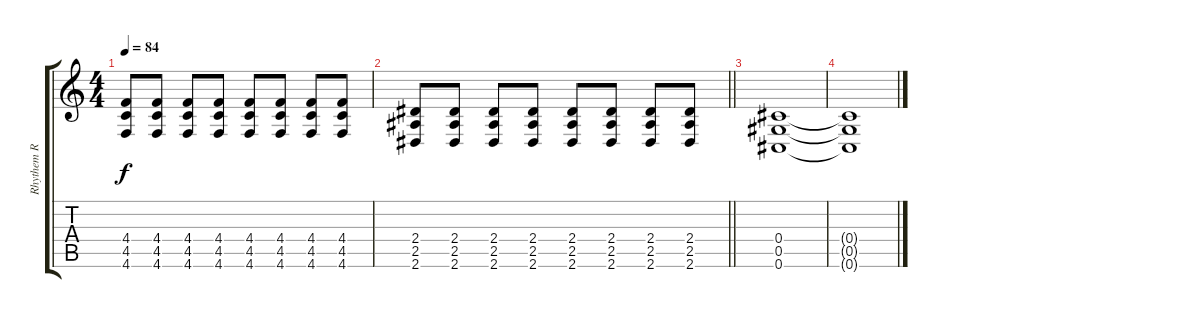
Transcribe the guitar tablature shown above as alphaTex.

\track ("Rhythem R" "Rhythem R") {instrument electricguitarclean}
\staff {score tabs}
\tuning (Eb4 Bb3 Gb3 Db3 Ab2 Db2) {hide}
\ts (4 4)
\tempo 84
\clef g2
\ks c
(4.4 4.5 4.6).8{dy f} (4.4 4.5 4.6).8 (4.4 4.5 4.6).8 (4.4 4.5 4.6).8 (4.4 4.5 4.6).8 (4.4 4.5 4.6).8 (4.4 4.5 4.6).8 (4.4 4.5 4.6).8 |
\barLineRight lightlight
(2.4 2.5 2.6).8 (2.4 2.5 2.6).8 (2.4 2.5 2.6).8 (2.4 2.5 2.6).8 (2.4 2.5 2.6).8 (2.4 2.5 2.6).8 (2.4 2.5 2.6).8 (2.4 2.5 2.6).8 |
(0.4 0.5 0.6).1 |
(0.4{t} 0.5{t} 0.6{t}).1
